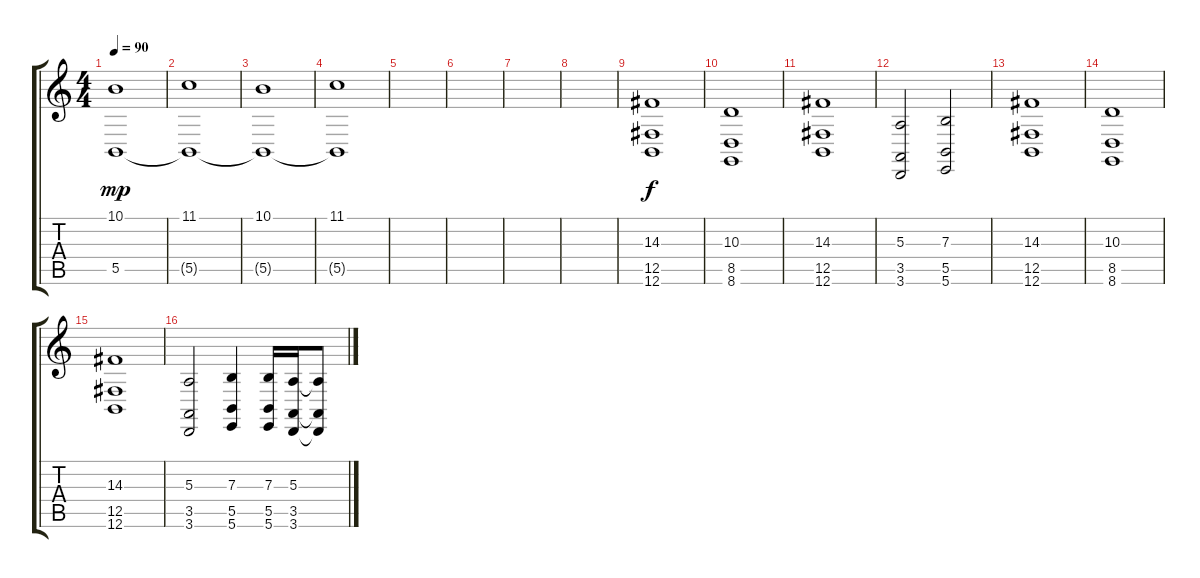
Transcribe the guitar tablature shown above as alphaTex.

\track "" {instrument tremolostrings}
\staff {score tabs}
\tuning (Db4 Ab3 E3 B2 Gb2 B1) {hide}
\ts (4 4)
\tempo 90
\clef g2
\ks c
(10.1 5.5).1{dy mp} |
(11.1 5.5{t}).1 |
(10.1 5.5{t}).1 |
(11.1 5.5{t}).1 |
|
|
|
|
(14.3 12.5 12.6).1{dy f} |
(10.3 8.5 8.6).1 |
(14.3 12.5 12.6).1 |
(5.3 3.5 3.6).2 (7.3 5.5 5.6).2 |
(14.3 12.5 12.6).1 |
(10.3 8.5 8.6).1 |
(14.3 12.5 12.6).1 |
(5.3 3.5 3.6).2 (7.3 5.5 5.6).4 (7.3 5.5 5.6).16 (5.3 3.5 3.6).16 (5.3{t} 3.5{t} 3.6{t}).8
